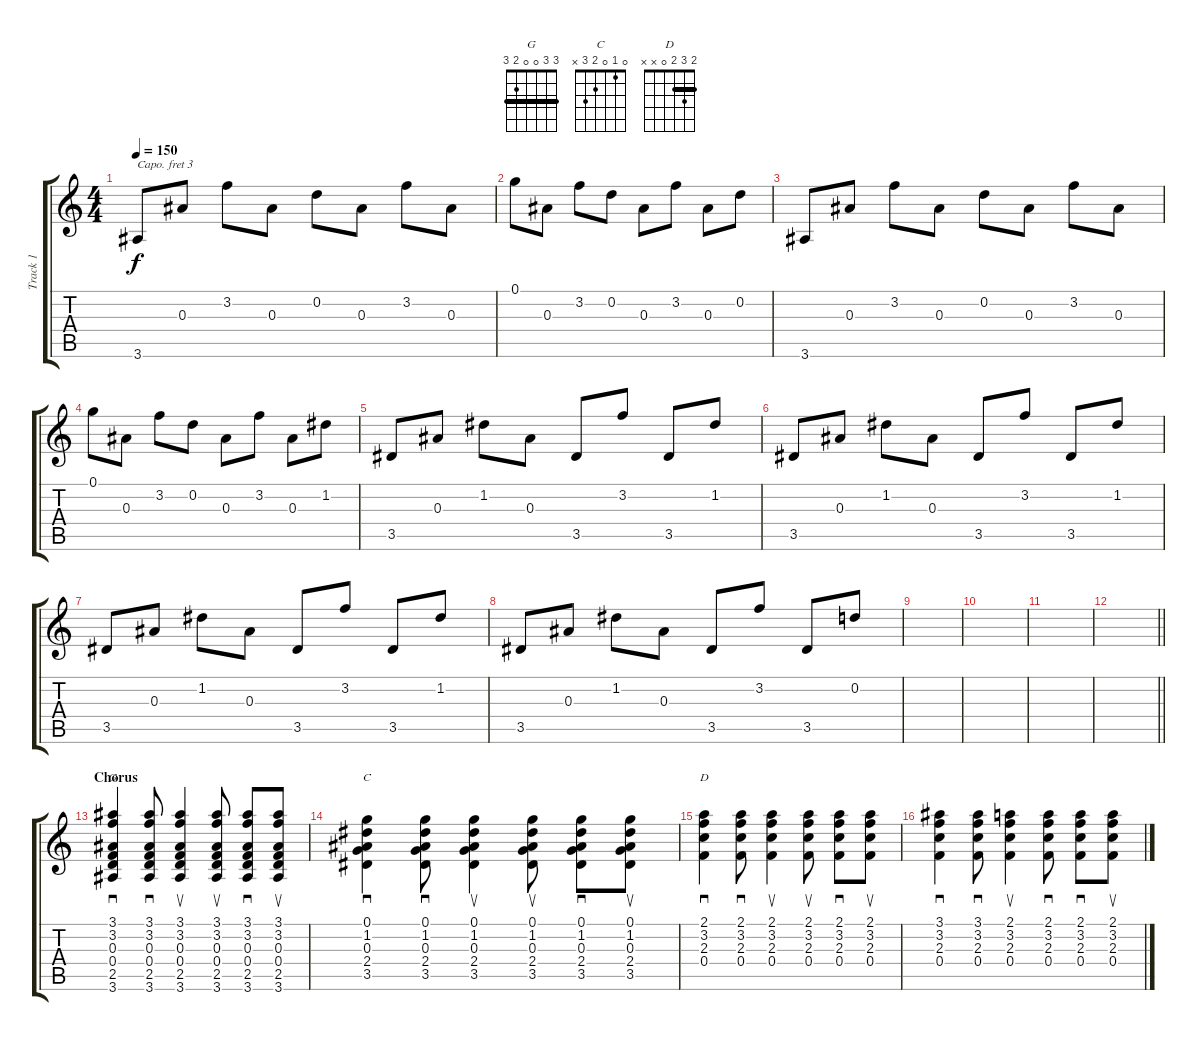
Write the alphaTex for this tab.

\track ("Track 1" "Track 1") {instrument acousticguitarsteel}
\staff {score tabs}
\capo 3
\tuning (E4 B3 G3 D3 A2 E2) {hide}
\chord ("G" 3 3 0 0 2 3) {barre 3}
\chord ("C" 0 1 0 2 3 x)
\chord ("D" 2 3 2 0 x x) {barre 2}
\ts (4 4)
\tempo 150
\clef g2
\ks c
3.6.8{dy f} 0.3.8 3.2.8 0.3.8 0.2.8 0.3.8 3.2.8 0.3.8 |
0.1.8 0.3.8 3.2.8 0.2.8 0.3.8 3.2.8 0.3.8 0.2.8 |
3.6.8 0.3.8 3.2.8 0.3.8 0.2.8 0.3.8 3.2.8 0.3.8 |
0.1.8 0.3.8 3.2.8 0.2.8 0.3.8 3.2.8 0.3.8 1.2.8 |
3.5.8 0.3.8 1.2.8 0.3.8 3.5.8 3.2.8 3.5.8 1.2.8 |
3.5.8 0.3.8 1.2.8 0.3.8 3.5.8 3.2.8 3.5.8 1.2.8 |
3.5.8 0.3.8 1.2.8 0.3.8 3.5.8 3.2.8 3.5.8 1.2.8 |
3.5.8 0.3.8 1.2.8 0.3.8 3.5.8 3.2.8 3.5.8 0.2.8 |
|
|
|
\barLineRight lightlight
|
\section ("" "Chorus")
(3.1 3.2 0.3 0.4 2.5 3.6).4{sd ch "G"} (3.1 3.2 0.3 0.4 2.5 3.6).8{sd} (3.1 3.2 0.3 0.4 2.5 3.6).4{su} (3.1 3.2 0.3 0.4 2.5 3.6).8{su} (3.1 3.2 0.3 0.4 2.5 3.6).8{sd} (3.1 3.2 0.3 0.4 2.5 3.6).8{su} |
(0.1 1.2 0.3 2.4 3.5).4{sd ch "C"} (0.1 1.2 0.3 2.4 3.5).8{sd} (0.1 1.2 0.3 2.4 3.5).4{su} (0.1 1.2 0.3 2.4 3.5).8{su} (0.1 1.2 0.3 2.4 3.5).8{sd} (0.1 1.2 0.3 2.4 3.5).8{su} |
(2.1 3.2 2.3 0.4).4{sd ch "D"} (2.1 3.2 2.3 0.4).8{sd} (2.1 3.2 2.3 0.4).4{su} (2.1 3.2 2.3 0.4).8{su} (2.1 3.2 2.3 0.4).8{sd} (2.1 3.2 2.3 0.4).8{su} |
(3.1 3.2 2.3 0.4).4{sd} (3.1 3.2 2.3 0.4).8{sd} (2.1 3.2 2.3 0.4).4{su} (2.1 3.2 2.3 0.4).8{sd} (2.1 3.2 2.3 0.4).8{sd} (2.1 3.2 2.3 0.4).8{su}
